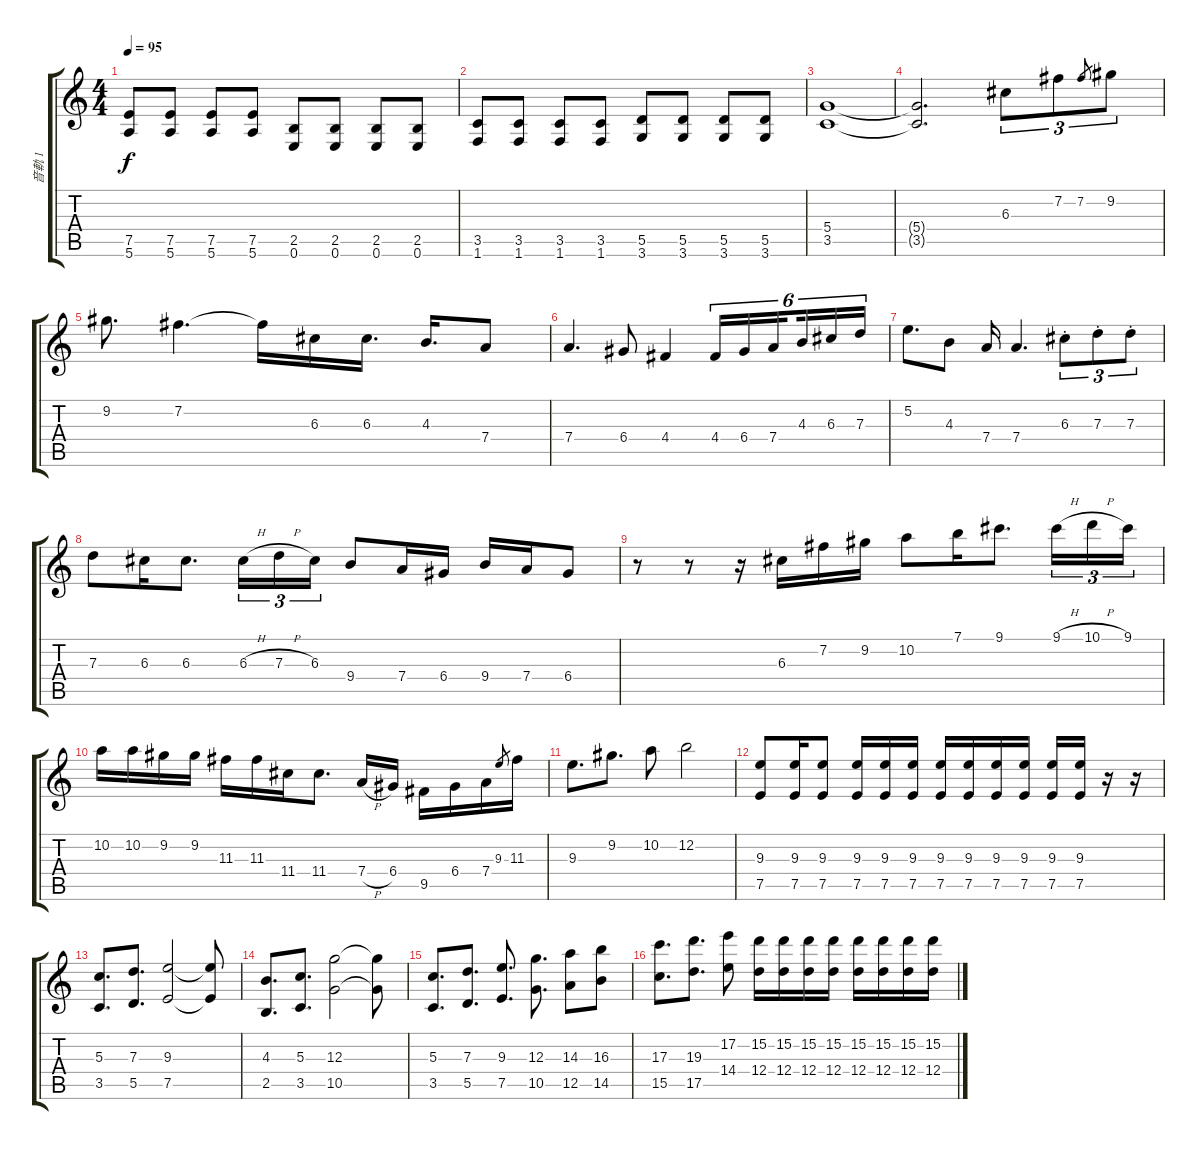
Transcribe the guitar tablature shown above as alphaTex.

\track ("音軌 1" "音軌 1") {instrument electricguitarjazz}
\staff {score tabs}
\tuning (E4 B3 G3 D3 A2 E2) {hide}
\ts (4 4)
\tempo 95
\clef g2
\ks c
(7.5 5.6).8{dy f} (7.5 5.6).8 (7.5 5.6).8 (7.5 5.6).8 (2.5 0.6).8 (2.5 0.6).8 (2.5 0.6).8 (2.5 0.6).8 |
(3.5 1.6).8 (3.5 1.6).8 (3.5 1.6).8 (3.5 1.6).8 (5.5 3.6).8 (5.5 3.6).8 (5.5 3.6).8 (5.5 3.6).8 |
(5.4 3.5).1 |
(5.4{t} 3.5{t}).2{d} 6.3.8{tu (3 2) instrument electricguitarjazz} 7.2.8{tu (3 2)} 7.2.8{gr} 9.2.8{tu (3 2)} |
9.2.8{d} 7.2.4{d} 7.2{t}.16 6.3.16 6.3.16{d} 4.3.16{d} 7.4.8 |
7.4.4{d} 6.4.8 4.4.4 4.4.16{tu (6 4)} 6.4.16{tu (6 4)} 7.4.16{tu (6 4) beam splitsecondary} 4.3.16{tu (6 4)} 6.3.16{tu (6 4)} 7.3.16{tu (6 4)} |
5.2.8{d} 4.3.8 7.4.16 7.4.4{d} 6.3{st}.8{tu (3 2)} 7.3{st}.8{tu (3 2)} 7.3{st}.8{tu (3 2)} |
7.3.8 6.3.16 6.3.8{d} 6.3{h}.16{tu (3 2)} 7.3{h}.16{tu (3 2)} 6.3.16{tu (3 2)} 9.4.8 7.4.16 6.4.16 9.4.16 7.4.16 6.4.8 |
r.8 r.8 r.16 6.3.16 7.2.16 9.2.16 10.2.8 7.1.16 9.1.8{d} 9.1{h}.16{tu (3 2)} 10.1{h}.16{tu (3 2)} 9.1.16{tu (3 2)} |
10.2.16 10.2.16 9.2.16 9.2.16 11.3.16 11.3.16 11.4.16 11.4.8{d} 7.4{h}.16 6.4.16 9.5.16 6.4.16 7.4.16 9.3.8{gr} 11.3.16 |
9.3.8{d} 9.2.8{d} 10.2.8 12.2.2 |
(9.3 7.5).8{instrument overdrivenguitar} (9.3 7.5).16 (9.3 7.5).8 (9.3 7.5).16 (9.3 7.5).16 (9.3 7.5).16 (9.3 7.5).16 (9.3 7.5).16 (9.3 7.5).16 (9.3 7.5).16 (9.3 7.5).16 (9.3 7.5).16 r.16 r.16 |
(5.3 3.5).8{d instrument overdrivenguitar} (7.3 5.5).8{d} (9.3 7.5).2 (9.3{t} 7.5{t}).8 |
(4.3 2.5).8{d} (5.3 3.5).8{d} (12.3 10.5).2 (12.3{t} 10.5{t}).8 |
(5.3 3.5).8{d} (7.3 5.5).8{d} (9.3 7.5).8{d} (12.3 10.5).8{d} (14.3 12.5).8 (16.3 14.5).8 |
(17.3 15.5).8{d} (19.3 17.5).8{d} (17.2 14.4).8 (15.2 12.4).16 (15.2 12.4).16 (15.2 12.4).16 (15.2 12.4).16 (15.2 12.4).16 (15.2 12.4).16 (15.2 12.4).16 (15.2 12.4).16
